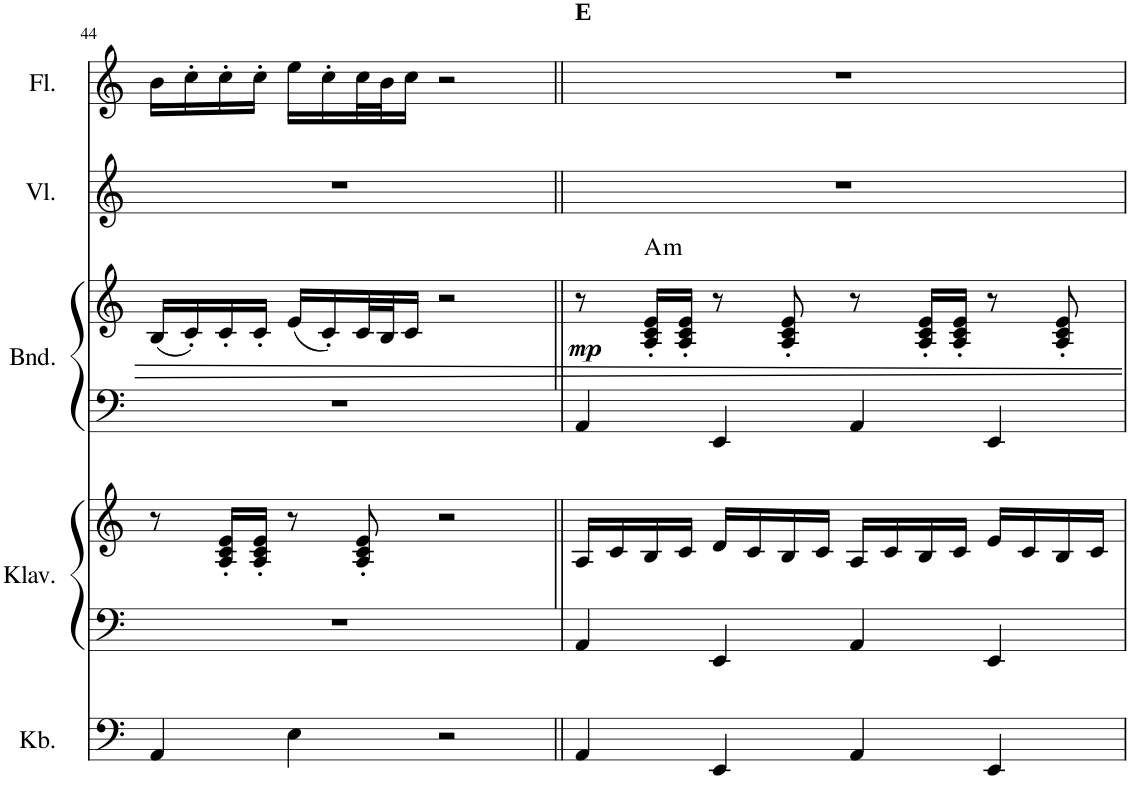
**kern	**kern	**kern	**kern	**kern	**dynam	**harte	**kern	**kern
*part5	*part4	*part4	*part3	*part3	*part3	*part3	*part2	*part1
*staff7	*staff6	*staff5	*staff4	*staff3	*staff3/4	*	*staff2	*staff1
*I"Kontrabass	*I"Klavier	*	*I"Bandoneon	*	*	*	*I"Violine	*I"Floete
*I'Kb.	*I'Klav.	*	*I'Bnd.	*	*	*	*I'Vl.	*I'Fl.
!!LO:PB:g=z
*clefF4	*clefF4	*clefG2	*clefF4	*clefG2	*	*	*clefG2	*clefG2
*Trd7c12	*	*	*	*	*	*	*	*
*k[]	*k[]	*k[]	*k[]	*k[]	*	*	*k[]	*k[]
*M4/4	*M4/4	*M4/4	*M4/4	*M4/4	*	*	*M4/4	*M4/4
=44	=44	=44	=44	=44	=44	=44	=44	=44
4AA/	1r	8r	1r	(16B/LL	.	.	1r	16b\LL
.	.	.	.	16c'/)	.	.	.	16cc'\
.	.	16A/' 16c/' 16e/'LL	.	16c'/	.	.	.	16cc'\
.	.	16A/' 16c/' 16e/'JJ	.	16c'/JJ	.	.	.	16cc'\JJ
4E\	.	8r	.	(16e/LL	.	.	.	16ee\LL
.	.	.	.	16c'/)	.	.	.	16cc'\
.	.	8A/' 8c/' 8e/'	.	32c/L	.	.	.	32cc\L
.	.	.	.	32B/J	.	.	.	32b\J
.	.	.	.	16c/JJ	.	.	.	16cc\JJ
2r	.	2r	.	2r	.	.	.	2r
=45||	=45||	=45||	=45||	=45||	=45||	=45||	=45||	=45||
!	!	!	!	!	!	!	!	!LO:TX:a:B:t=E
!	!	!	!	!	!LO:DY:b	!	!	!
4AA/	4AA/	16A/LL	4AA/	8r	mp	.	1r	1r
.	.	16c/	.	.	.	.	.	.
!	!	!	!	!	!	!LO:H:kt=m	!	!
.	.	16B/	.	16A/' 16c/' 16e/'LL	.	A:min	.	.
.	.	16c/JJ	.	16A/' 16c/' 16e/'JJ	.	.	.	.
4EE/	4EE/	16d/LL	4EE/	8r	.	.	.	.
.	.	16c/	.	.	.	.	.	.
.	.	16B/	.	8A/' 8c/' 8e/'	.	.	.	.
.	.	16c/JJ	.	.	.	.	.	.
4AA/	4AA/	16A/LL	4AA/	8r	.	.	.	.
.	.	16c/	.	.	.	.	.	.
.	.	16B/	.	16A/' 16c/' 16e/'LL	.	.	.	.
.	.	16c/JJ	.	16A/' 16c/' 16e/'JJ	.	.	.	.
4EE/	4EE/	16e/LL	4EE/	8r	.	.	.	.
.	.	16c/	.	.	.	.	.	.
.	.	16B/	.	8A/' 8c/' 8e/'	.	.	.	.
.	.	16c/JJ	.	.	.	.	.	.
=	=	=	=	=	=	=	=	=
*-	*-	*-	*-	*-	*-	*-	*-	*-
